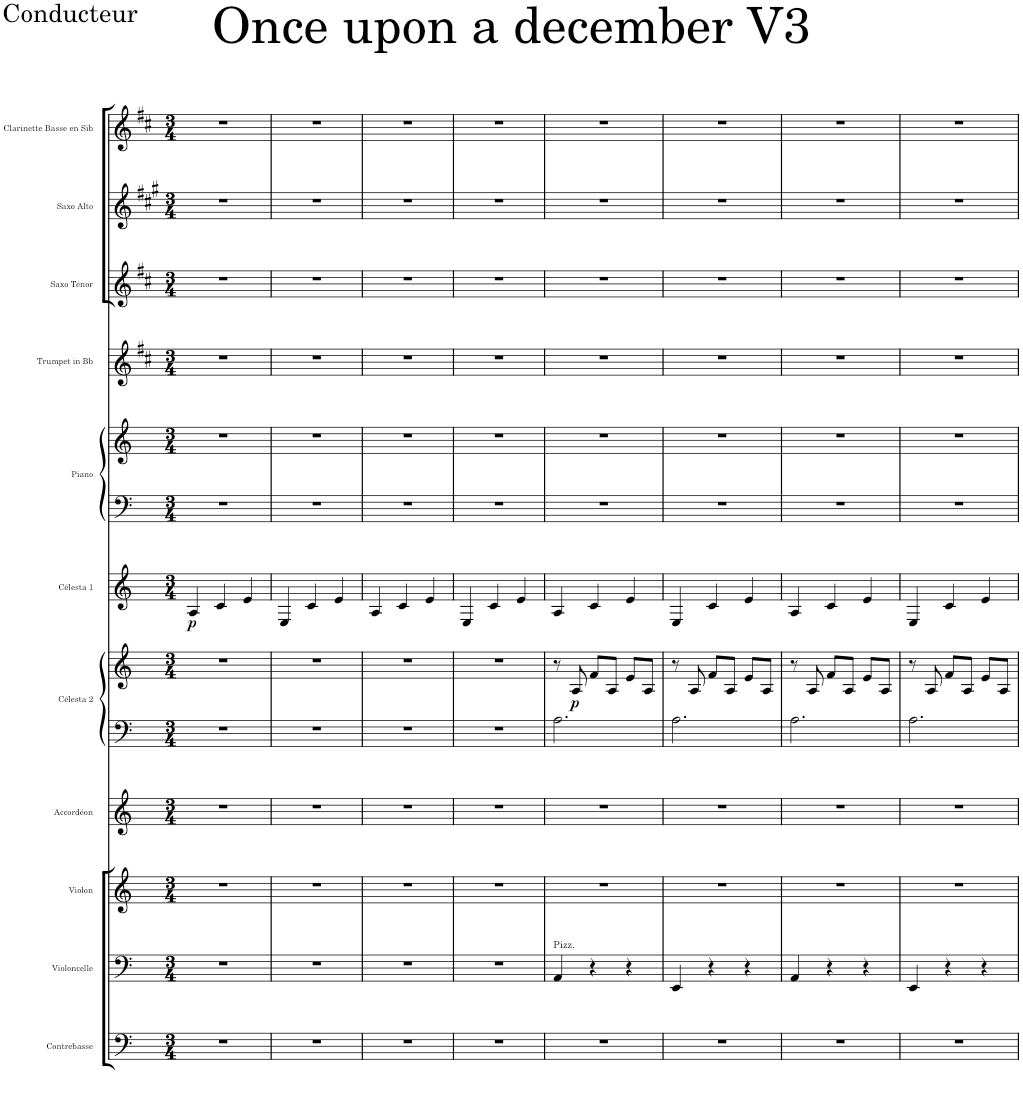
**kern	**kern	**kern	**kern	**kern	**kern	**dynam	**kern	**dynam	**kern	**kern	**kern	**kern	**kern	**kern
*part11	*part10	*part9	*part8	*part7	*part7	*part7	*part6	*part6	*part5	*part5	*part4	*part3	*part2	*part1
*staff13	*staff12	*staff11	*staff10	*staff9	*staff8	*staff8/9	*staff7	*staff7	*staff6	*staff5	*staff4	*staff3	*staff2	*staff1
*I"Contrebasse	*I"Violoncelle	*I"Violon	*I"Accordéon	*I"Célesta 2	*	*	*I"Célesta 1	*	*I"Piano	*	*I"Trumpet in Bb	*I"Saxo Ténor	*I"Saxo Alto	*I"Clarinette Basse en Sib
*I'Cb.	*I'Vlc.	*I'Vl.	*I'Acc.	*I'Cél. 2	*	*	*I'Cél. 1	*	*I'Pno	*	*	*I'Sax tén.	*I'Sax alt.	*I'Cl. B.
*clefF4	*clefF4	*clefG2	*clefG2	*clefF4	*clefG2	*	*clefG2	*	*clefF4	*clefG2	*clefG2	*clefG2	*clefG2	*clefG2
*Trd7c12	*	*	*	*Trd-7c-12	*Trd-7c-12	*	*Trd-7c-12	*	*	*	*Trd1c2	*Trd8c14	*Trd5c9	*Trd8c14
*k[]	*k[]	*k[]	*k[]	*k[]	*k[]	*	*k[]	*	*k[]	*k[]	*k[f#c#]	*k[f#c#]	*k[f#c#g#]	*k[f#c#]
*	*	*	*	*	*	*	*	*	*	*	*b:	*b:	*f#:	*b:
*M3/4	*M3/4	*M3/4	*M3/4	*M3/4	*M3/4	*	*M3/4	*	*M3/4	*M3/4	*M3/4	*M3/4	*M3/4	*M3/4
=1	=1	=1	=1	=1	=1	=1	=1	=1	=1	=1	=1	=1	=1	=1
!	!	!	!	!	!	!	!	!LO:DY:b	!	!	!	!	!	!
2.r	2.r	2.r	2.r	2.r	2.r	.	4A/	p	2.r	2.r	2.r	2.r	2.r	2.r
.	.	.	.	.	.	.	4c/	.	.	.	.	.	.	.
.	.	.	.	.	.	.	4e/	.	.	.	.	.	.	.
=2	=2	=2	=2	=2	=2	=2	=2	=2	=2	=2	=2	=2	=2	=2
2.r	2.r	2.r	2.r	2.r	2.r	.	4E/	.	2.r	2.r	2.r	2.r	2.r	2.r
.	.	.	.	.	.	.	4c/	.	.	.	.	.	.	.
.	.	.	.	.	.	.	4e/	.	.	.	.	.	.	.
=3	=3	=3	=3	=3	=3	=3	=3	=3	=3	=3	=3	=3	=3	=3
2.r	2.r	2.r	2.r	2.r	2.r	.	4A/	.	2.r	2.r	2.r	2.r	2.r	2.r
.	.	.	.	.	.	.	4c/	.	.	.	.	.	.	.
.	.	.	.	.	.	.	4e/	.	.	.	.	.	.	.
=4	=4	=4	=4	=4	=4	=4	=4	=4	=4	=4	=4	=4	=4	=4
2.r	2.r	2.r	2.r	2.r	2.r	.	4E/	.	2.r	2.r	2.r	2.r	2.r	2.r
.	.	.	.	.	.	.	4c/	.	.	.	.	.	.	.
.	.	.	.	.	.	.	4e/	.	.	.	.	.	.	.
=5	=5	=5	=5	=5	=5	=5	=5	=5	=5	=5	=5	=5	=5	=5
!	!LO:TX:a:t=Pizz.	!	!	!	!	!	!	!	!	!	!	!	!	!
2.r	4AA/	2.r	2.r	2.A\	8r	.	4A/	.	2.r	2.r	2.r	2.r	2.r	2.r
!	!	!	!	!	!	!LO:DY:b	!	!	!	!	!	!	!	!
.	.	.	.	.	8A/	p	.	.	.	.	.	.	.	.
.	4r	.	.	.	8f/L	.	4c/	.	.	.	.	.	.	.
.	.	.	.	.	8A/J	.	.	.	.	.	.	.	.	.
.	4r	.	.	.	8e/L	.	4e/	.	.	.	.	.	.	.
.	.	.	.	.	8A/J	.	.	.	.	.	.	.	.	.
=6	=6	=6	=6	=6	=6	=6	=6	=6	=6	=6	=6	=6	=6	=6
2.r	4EE/	2.r	2.r	2.A\	8r	.	4E/	.	2.r	2.r	2.r	2.r	2.r	2.r
.	.	.	.	.	8A/	.	.	.	.	.	.	.	.	.
.	4r	.	.	.	8f/L	.	4c/	.	.	.	.	.	.	.
.	.	.	.	.	8A/J	.	.	.	.	.	.	.	.	.
.	4r	.	.	.	8e/L	.	4e/	.	.	.	.	.	.	.
.	.	.	.	.	8A/J	.	.	.	.	.	.	.	.	.
=7	=7	=7	=7	=7	=7	=7	=7	=7	=7	=7	=7	=7	=7	=7
2.r	4AA/	2.r	2.r	2.A\	8r	.	4A/	.	2.r	2.r	2.r	2.r	2.r	2.r
.	.	.	.	.	8A/	.	.	.	.	.	.	.	.	.
.	4r	.	.	.	8f/L	.	4c/	.	.	.	.	.	.	.
.	.	.	.	.	8A/J	.	.	.	.	.	.	.	.	.
.	4r	.	.	.	8e/L	.	4e/	.	.	.	.	.	.	.
.	.	.	.	.	8A/J	.	.	.	.	.	.	.	.	.
=8	=8	=8	=8	=8	=8	=8	=8	=8	=8	=8	=8	=8	=8	=8
2.r	4EE/	2.r	2.r	2.A\	8r	.	4E/	.	2.r	2.r	2.r	2.r	2.r	2.r
.	.	.	.	.	8A/	.	.	.	.	.	.	.	.	.
.	4r	.	.	.	8f/L	.	4c/	.	.	.	.	.	.	.
.	.	.	.	.	8A/J	.	.	.	.	.	.	.	.	.
.	4r	.	.	.	8e/L	.	4e/	.	.	.	.	.	.	.
.	.	.	.	.	8A/J	.	.	.	.	.	.	.	.	.
=	=	=	=	=	=	=	=	=	=	=	=	=	=	=
*-	*-	*-	*-	*-	*-	*-	*-	*-	*-	*-	*-	*-	*-	*-
